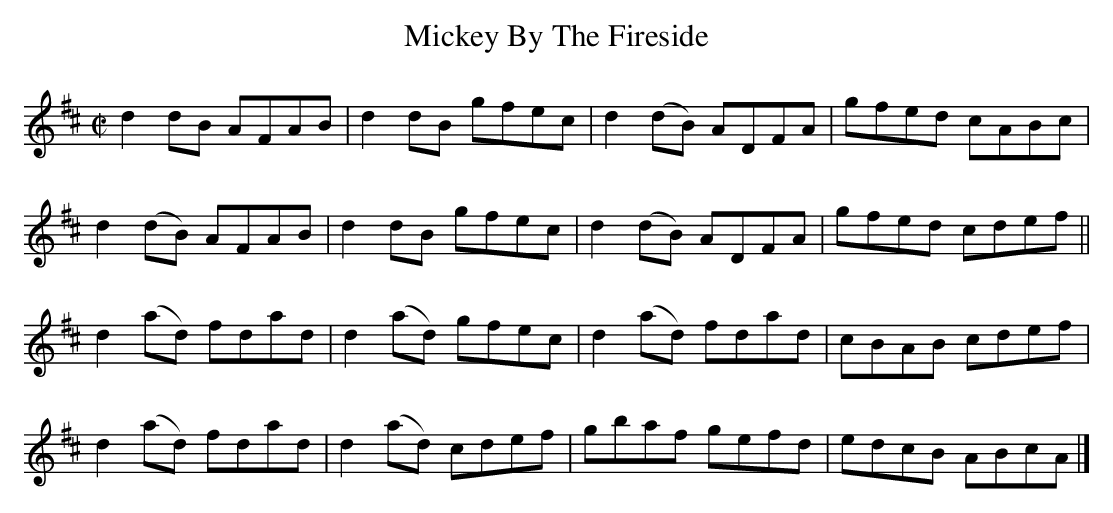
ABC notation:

X:1
T: Mickey By The Fireside
M: C|
L: 1/8
K: D
d2  dB  AFAB | d2  dB  gfec | d2 (dB) ADFA | gfed cABc |
d2 (dB) AFAB | d2  dB  gfec | d2 (dB) ADFA | gfed cdef ||
d2 (ad) fdad | d2 (ad) gfec | d2 (ad) fdad | cBAB cdef |
d2 (ad) fdad | d2 (ad) cdef | gbaf    gefd | edcB ABcA |]
